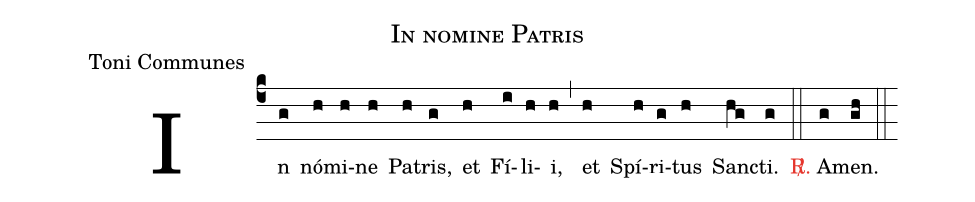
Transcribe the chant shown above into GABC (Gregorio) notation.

name:In nomine Patris;
office-part:Toni Communes;
%%
(c4) In(g) nó(h)mi(h)ne(h) Pat(h)ris,(g) et(h) Fí(i)li(h)i,(h) (,) et(h) Spí(h)ri(g)tus(h) Sanc(hg)ti.(g) (::) <c><sp>R/</sp>.</c> A(g)men.(gh) (::)
